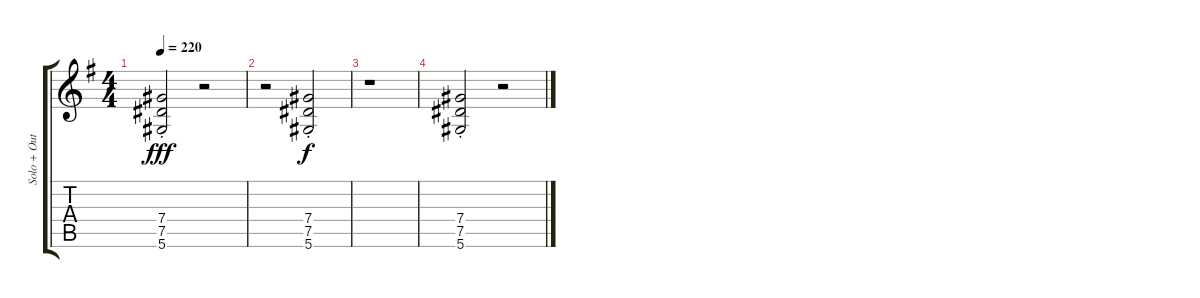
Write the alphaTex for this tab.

\track ("Solo + Outro Backup" "Solo + Out") {instrument overdrivenguitar}
\staff {score tabs}
\tuning (Eb4 Bb3 Gb3 Db3 Ab2 Eb2) {hide}
\ts (4 4)
\tempo 220
\clef g2
\ks g
(7.4{st} 7.5{st} 5.6{st}).2{dy fff} r.2 |
r.2 (7.4{st} 7.5{st} 5.6{st}).2{dy f} |
r.1 |
(7.4{st} 7.5{st} 5.6{st}).2 r.2
